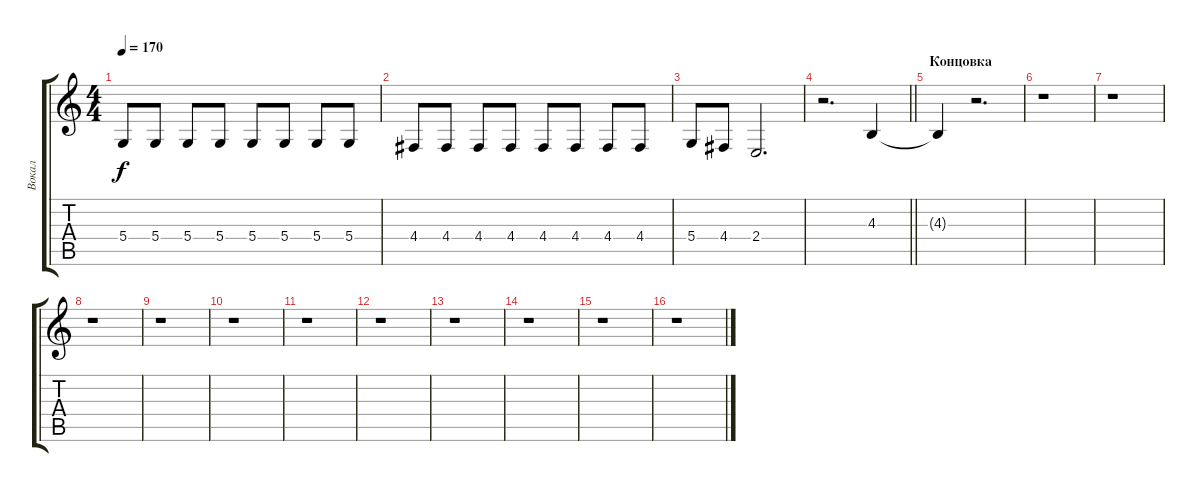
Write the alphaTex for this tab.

\track ("Вокал" "Вокал") {instrument tenorsax}
\staff {score tabs}
\tuning (E4 B3 G3 D3 A2 E2) {hide}
\ts (4 4)
\tempo 170
\clef g2
\ks c
5.4.8{dy f} 5.4.8 5.4.8 5.4.8 5.4.8 5.4.8 5.4.8 5.4.8 |
4.4.8 4.4.8 4.4.8 4.4.8 4.4.8 4.4.8 4.4.8 4.4.8 |
5.4.8 4.4.8 2.4.2{d} |
\barLineRight lightlight
r.2{d} 4.3.4 |
\section ("" "Концовка")
4.3{t}.4 r.2{d} |
r.1 |
r.1 |
r.1 |
r.1 |
r.1 |
r.1 |
r.1 |
r.1 |
r.1 |
r.1 |
r.1
